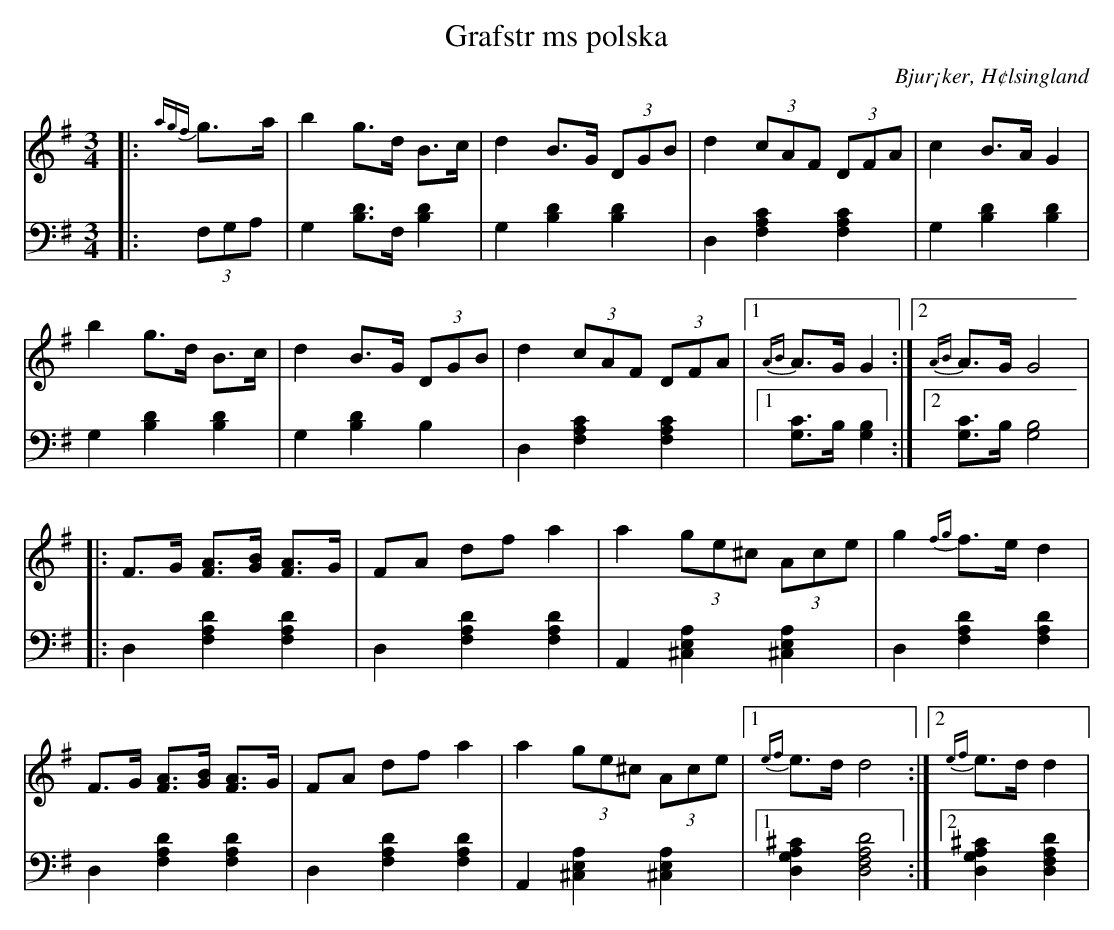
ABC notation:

X:1
T: Grafstr ms polska
O: Bjur¡ker, H¢lsingland
M: 3/4
L: 1/8
K: G
V:1
V:2
V: 1
|:{agf}g>a|b2 g>d B>c|d2 B>G (3DGB|d2 (3cAF (3DFA|c2 B>A G2|
b2 g>d B>c|d2 B>G (3DGB|d2 (3cAF (3DFA|1 {AB}A>G G2:|2 {AB}A>G G4|
|:F>G [FA]>[GB] [FA]>G |FA df a2 |a2 (3ge^c (3Ace |g2 {fg}f>e d2 |
F>G [FA]>[GB] [FA]>G |FA df a2 |a2 (3ge^c (3Ace |1 {ef}e>d d4:|2 {ef}e>d d2|
V:2 clef=bass
|:(3F,G,A, | G,2 [B,D]>F, [B,2D2]| G,2 [B,2D2] [B,2D2]|D,2 [F,2A,2C2] [F,2A,2C2]| G,2 [B,2D2] [B,2D2]|
G,2 [B,2D2] [B,2D2]|G,2 [B,2D2] B,2|D,2 [F,2A,2C2] [F,2A,2C2]|1 [G,C]>B, [G,2B,2]:|2 [G,C]>B, [G,4B,4]|
|:D,2 [F,2A,2D2] [F,2A,2D2]|D,2 [F,2A,2D2] [F,2A,2D2]| A,,2 [^C,2E,2A,2] [^C,2E,2A,2]|D,2 [F,2A,2D2] [F,2A,2D2] |
D,2 [F,2A,2D2] [F,2A,2D2] | D,2 [F,2A,2D2] [F,2A,2D2] | A,,2 [^C,2E,2A,2] [^C,2E,2A,2]|1 [D,2G,2A,2^C2] [D,4F,4A,4D4]:|2 [D,2G,2A,2^C2] [D,2F,2A,2D2]|
